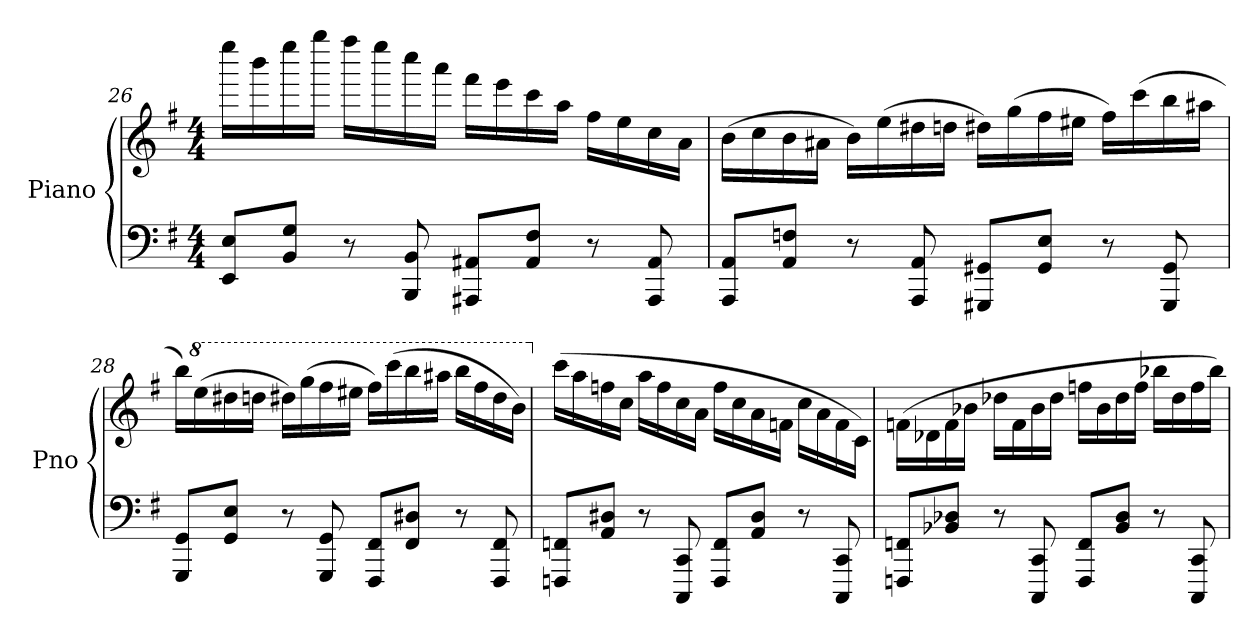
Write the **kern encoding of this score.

**kern	**kern
*part1	*part1
*staff2	*staff1
*I"Piano	*
*I'Pno	*
!!LO:LB:g=z
*clefF4	*clefG2
*k[f#]	*k[f#]
*M4/4	*M4/4
=26	=26
8EE/ 8E/L	16eeee\LL
.	16bbb\
8BB/ 8G/J	16eeee\
.	16gggg\JJ
8r	16ffff#\LL
.	16eeee\
8BBB/ 8BB/	16cccc\
.	16aaa\JJ
8AAA#X/ 8AA#X/L	16fff#\LL
.	16eee\
8AA#/ 8F#/J	16ccc\
.	16aa\JJ
8r	16ff#\LL
.	16ee\
8AAA#/ 8AA#/	16cc\
.	16a\JJ
=27	=27
8AAA/ 8AA/L	(16b\LL
.	16cc\
8AA/ 8Fn/J	16b\
.	16a#X\JJ
8r	16b\LL)
.	(16ee\
8AAA/ 8AA/	16dd#X\
.	16ddn\JJ
8GGG#X/ 8GG#X/L	16dd#X\LL)
.	(16gg\
8GG#/ 8E/J	16ff#\
.	16ee#X\JJ
8r	16ff#\LL)
.	(16ccc\
8GGG#/ 8GG#/	16bb\
.	16aa#X\JJ
=28	=28
8GGG/ 8GG/L	16bb\LL)
*	*8va
.	(16eee\
8GG/ 8E/J	16ddd#X\
.	16dddn\JJ
8r	16ddd#X\LL)
.	(16ggg\
8GGG/ 8GG/	16fff#\
.	16eee#X\JJ
8FFF#/ 8FF#/L	16fff#\LL)
.	(16cccc\
8FF#/ 8D#X/J	16bbb\
.	16aaa#X\JJ
8r	16bbb\LL
.	16fff#\
8FFF#/ 8FF#/	16ddd#\
.	16bb\JJ)
!!LO:LB:g=z
=29	=29
*	*X8va
8FFFn/ 8FFn/L	(16ccc\LL
.	16aa\
8AA/ 8D#X/J	16ffn\
.	16cc\JJ
8r	16aa\LL
.	16ff\
8CCC/ 8CC/	16cc\
.	16a\JJ
8FFF/ 8FF/L	16ff\LL
.	16cc\
8AA/ 8D#/J	16a\
.	16fn\JJ
8r	16cc\LL
.	16a\
8CCC/ 8CC/	16f\
.	16c\JJ)
=30	=30
8FFFn/ 8FFn/L	(16fn\LL
.	16d-X\
8BB-X/ 8D-X/J	16f\
.	16b-X\JJ
8r	16dd-X\LL
.	16f\
8CCC/ 8CC/	16b-\
.	16dd-\JJ
8FFF/ 8FF/L	16ffn\LL
.	16b-\
8BB-/ 8D-/J	16dd-\
.	16ff\JJ
8r	16bb-X\LL
.	16dd-\
8CCC/ 8CC/	16ff\
.	16bb-\JJ)
=	=
*-	*-
